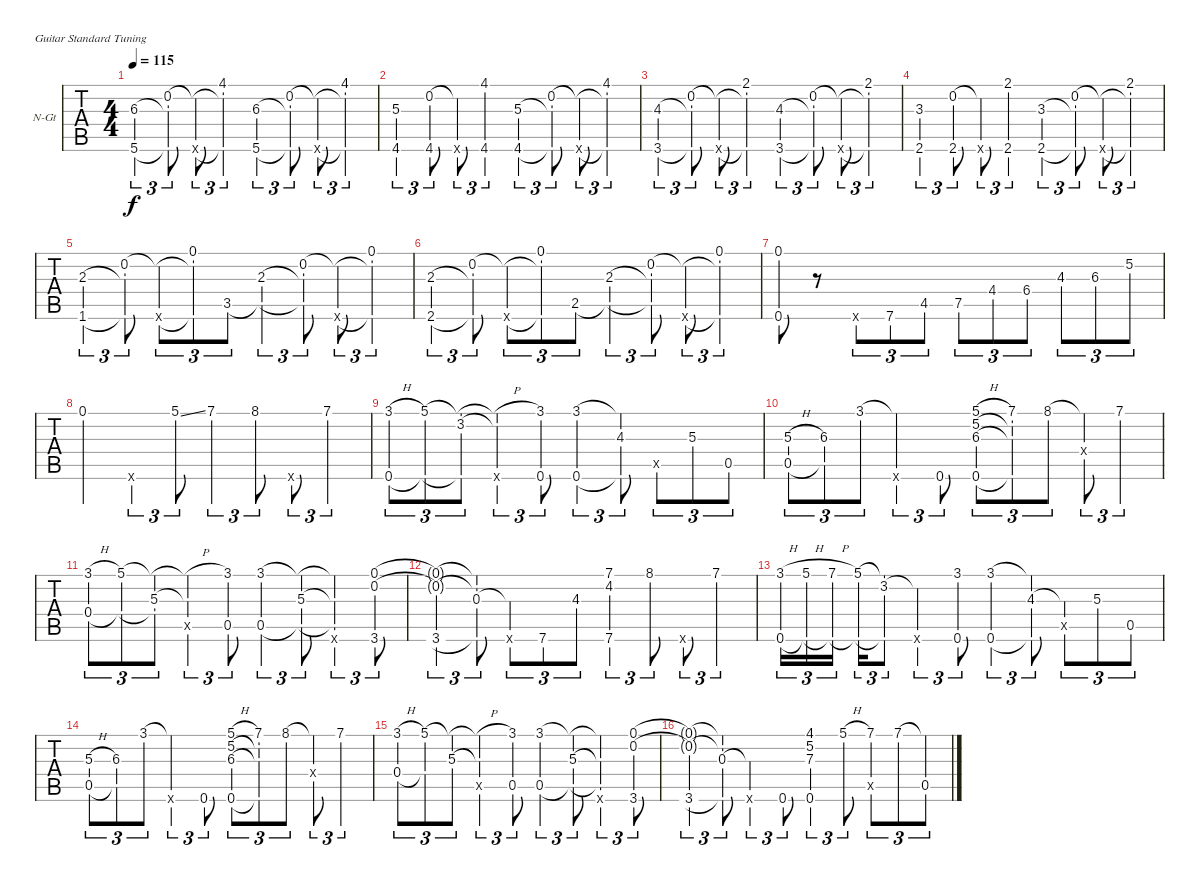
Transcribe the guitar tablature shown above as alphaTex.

\defaultSystemsLayout 4
\bracketExtendMode groupsimilarinstruments
\firstSystemTrackNameOrientation horizontal
\otherSystemsTrackNameOrientation horizontal
\track ("Nylon Guitar" "N-Gt") {instrument acousticguitarnylon}
\staff {tabs}
\tuning (E4 B3 G3 D3 A2 E2)
\ts (4 4)
\tempo 115
\clef g2
\ks c
(6.3 5.6).4{tu (3 2) dy f} (0.2 6.3{t} 5.6{t}).8{tu (3 2)} (0.6{x} 0.2{t}).8{tu (3 2)} (4.1 0.6{x t} 0.2{t}).4{tu (3 2)} (6.3 5.6).4{tu (3 2)} (0.2 6.3{t} 5.6{t}).8{tu (3 2)} (0.6{x} 0.2{t}).8{tu (3 2)} (4.1 0.6{x t} 0.2{t}).4{tu (3 2)} |
(5.3 4.6).4{tu (3 2)} (0.2 4.6).8{tu (3 2)} (4.6{x} 0.2{t}).8{tu (3 2)} (4.1 4.6).4{tu (3 2)} (5.3 4.6).4{tu (3 2)} (0.2 5.3{t} 4.6{t}).8{tu (3 2)} (0.6{x} 0.2{t}).8{tu (3 2)} (4.1 0.6{x t} 0.2{t}).4{tu (3 2)} |
(4.3 3.6).4{tu (3 2)} (0.2 4.3{t} 3.6{t}).8{tu (3 2)} (0.6{x} 0.2{t}).8{tu (3 2)} (2.1 0.6{x t} 0.2{t}).4{tu (3 2)} (4.3{lf 4} 3.6{lf 3}).4{tu (3 2)} (0.2 4.3{t} 3.6{t}).8{tu (3 2)} (0.6{x} 0.2{t}).8{tu (3 2)} (2.1{lf 2} 0.6{x t} 0.2{t}).4{tu (3 2)} |
(3.3{lf 4} 2.6{lf 3}).4{tu (3 2)} (0.2 2.6{lf 3}).8{tu (3 2)} (2.6{x} 0.2{t}).8{tu (3 2)} (2.1{lf 2} 2.6{lf 3}).4{tu (3 2)} (3.3{lf 4} 2.6{lf 3}).4{tu (3 2)} (0.2 3.3{t} 2.6{t}).8{tu (3 2)} (0.6{x} 0.2{t}).8{tu (3 2)} (2.1{lf 2} 0.6{x t} 0.2{t}).4{tu (3 2)} |
(2.3{lf 4} 1.6{lf 3}).4{tu (3 2)} (0.2 2.3{t} 1.6{t}).8{tu (3 2)} (0.6{x} 0.2{t}).8{tu (3 2)} (0.1 0.6{x t} 0.2{t}).8{tu (3 2)} 3.5{lf 5}.8{tu (3 2)} (2.3{lf 4} 3.5{t}).4{tu (3 2)} (0.2 2.3{t} 3.5{t}).8{tu (3 2)} (0.6{x} 0.2{t}).8{tu (3 2)} (0.1 0.6{x t} 0.2{t}).4{tu (3 2)} |
(2.3{lf 4} 2.6{lf 3}).4{tu (3 2)} (0.2 2.3{t} 2.6{t}).8{tu (3 2)} (0.6{x} 0.2{t}).8{tu (3 2)} (0.1 0.6{x t} 0.2{t}).8{tu (3 2)} 2.5{lf 3}.8{tu (3 2)} (2.3{lf 4} 2.5{t}).4{tu (3 2)} (0.2 2.3{t} 2.5{t}).8{tu (3 2)} (0.6{x} 0.2{t}).8{tu (3 2)} (0.1 0.6{x t} 0.2{t}).4{tu (3 2)} |
(0.1 0.6).8 r.8 0.6{x}.8{tu (3 2)} 7.6{rf 1}.8{tu (3 2)} 4.5{rf 2}.8{tu (3 2)} 7.5{rf 1}.8{tu (3 2)} 4.4{rf 2}.8{tu (3 2)} 6.4{rf 1}.8{tu (3 2)} 4.3{rf 2}.8{tu (3 2)} 6.3{rf 1}.8{tu (3 2)} 5.2{rf 2}.8{tu (3 2)} |
0.1{rf 4}.4 0.6{x}.4{tu (3 2)} 5.1{ss lf 4 rf 4}.8{tu (3 2)} 7.1.4{tu (3 2)} 8.1{lf 5 rf 4}.8{tu (3 2)} 0.6{x}.8{tu (3 2)} 7.1{lf 4 rf 4}.4{tu (3 2)} |
(3.1{h lf 2 rf 4} 0.6{rf 1}).8{tu (3 2)} (5.1{lf 4} 0.6{t}).8{tu (3 2)} (3.2{lf 2 rf 2} 5.1{t} 0.6{t}).8{tu (3 2)} (0.6{x} 5.1{h t} 3.2{t}).4{tu (3 2)} (3.1{lf 2} 0.6).8{tu (3 2)} (0.6 3.1{lf 2}).4{tu (3 2)} (4.3{lf 3} 0.6{t} 3.1{t}).8{tu (3 2)} 0.5{x}.8{tu (3 2)} 5.3{lf 4}.8{tu (3 2)} 0.5.8{tu (3 2)} |
(5.3{h lf 4} 0.5).8{tu (3 2)} (6.3{lf 5} 0.5{t}).8{tu (3 2)} 3.1{lf 2}.8{tu (3 2)} (0.6{x} 3.1{t}).4{tu (3 2)} 0.6.8{tu (3 2)} (5.1{h lf 2} 5.2{lf 2} 6.3{lf 3} 0.6).8{tu (3 2)} (7.1{lf 4} 5.2{t} 6.3{t} 0.6{t}).8{tu (3 2)} 8.1{lf 5}.8{tu (3 2)} (8.1{t} 0.4{x}).8{tu (3 2)} 7.1{lf 4}.4{tu (3 2)} |
(3.1{h lf 2} 0.4).8{tu (3 2)} (5.1{lf 5} 0.4{t}).8{tu (3 2)} (5.3{lf 4} 5.1{t} 0.4{t}).8{tu (3 2)} (5.1{h t} 0.5{x} 5.3{t}).4{tu (3 2)} (3.1{lf 2} 0.5).8{tu (3 2)} (3.1{lf 2} 0.5).4{tu (3 2)} (5.3{lf 4} 3.1{t} 0.5{t}).8{tu (3 2)} (0.6{x} 5.3{t} 3.1{t} 0.5{t}).4{tu (3 2)} (0.1 3.6{lf 3} 0.2).8{tu (3 2)} |
(0.1{t} 3.6{lf 3} 0.2{t}).4{tu (3 2)} (0.3 0.1{t} 3.6{t} 0.2{t}).8{tu (3 2)} (0.6{x} 0.3{t}).8{tu (3 2)} 7.6{lf 4}.8{tu (3 2)} 4.3{lf 2}.8{tu (3 2)} (7.1{lf 5} 4.2{lf 2} 7.6{lf 4}).4{tu (3 2)} 8.1{lf 5}.8{tu (3 2)} 0.6{x}.8{tu (3 2)} 7.1{lf 5}.4{tu (3 2)} |
(3.1{h lf 2} 0.6).16{tu (3 2)} (5.1{h lf 4} 0.6{t}).16{tu (3 2)} (7.1{h lf 5} 0.6{t}).16{tu (3 2)} (5.1{lf 4} 0.6{t}).16{tu (3 2)} (3.2{lf 2} 5.1{t} 0.6{t}).8{tu (3 2)} (0.6{x} 3.2{t}).4{tu (3 2)} (3.1{lf 2} 0.6).8{tu (3 2)} (0.6 3.1{lf 2}).4{tu (3 2)} (4.3{lf 3} 0.6{t} 3.1{t}).8{tu (3 2)} (0.5{x} 4.3{t}).8{tu (3 2)} 5.3{lf 4}.8{tu (3 2)} 0.5.8{tu (3 2)} |
(5.3{h lf 4} 0.5).8{tu (3 2)} (6.3{lf 5} 0.5{t}).8{tu (3 2)} 3.1{lf 2}.8{tu (3 2)} (0.6{x} 3.1{t}).4{tu (3 2)} 0.6.8{tu (3 2)} (5.1{h lf 2} 5.2{lf 2} 6.3{lf 3} 0.6).8{tu (3 2)} (7.1{lf 4} 5.2{t} 6.3{t} 0.6{t}).8{tu (3 2)} 8.1{lf 5}.8{tu (3 2)} (8.1{t} 0.4{x}).8{tu (3 2)} 7.1{lf 4}.4{tu (3 2)} |
(3.1{h lf 2} 0.4).8{tu (3 2)} (5.1{lf 5} 0.4{t}).8{tu (3 2)} (5.3{lf 4} 5.1{t}).8{tu (3 2)} (5.1{h t} 0.5{x} 5.3{t}).4{tu (3 2)} (3.1{lf 2} 0.5).8{tu (3 2)} (3.1{lf 2} 0.5).4{tu (3 2)} (5.3{lf 4} 3.1{t} 0.5{t}).8{tu (3 2)} (0.6{x} 5.3{t} 3.1{t} 0.5{t}).4{tu (3 2)} (0.1 3.6{lf 3} 0.2).8{tu (3 2)} |
(3.6{lf 3} 0.1{t} 0.2{t}).4{tu (3 2)} (0.3 3.6{t} 0.1{t} 0.2{t}).8{tu (3 2)} (0.6{x} 0.3{t}).4{tu (3 2)} 0.6.8{tu (3 2)} (0.6 4.1 5.2 7.3).4{tu (3 2)} 5.1{h}.8{tu (3 2)} (7.1 0.5{x}).8{tu (3 2)} 7.1.8{tu (3 2)} (0.5 7.1{t}).8{tu (3 2)}
